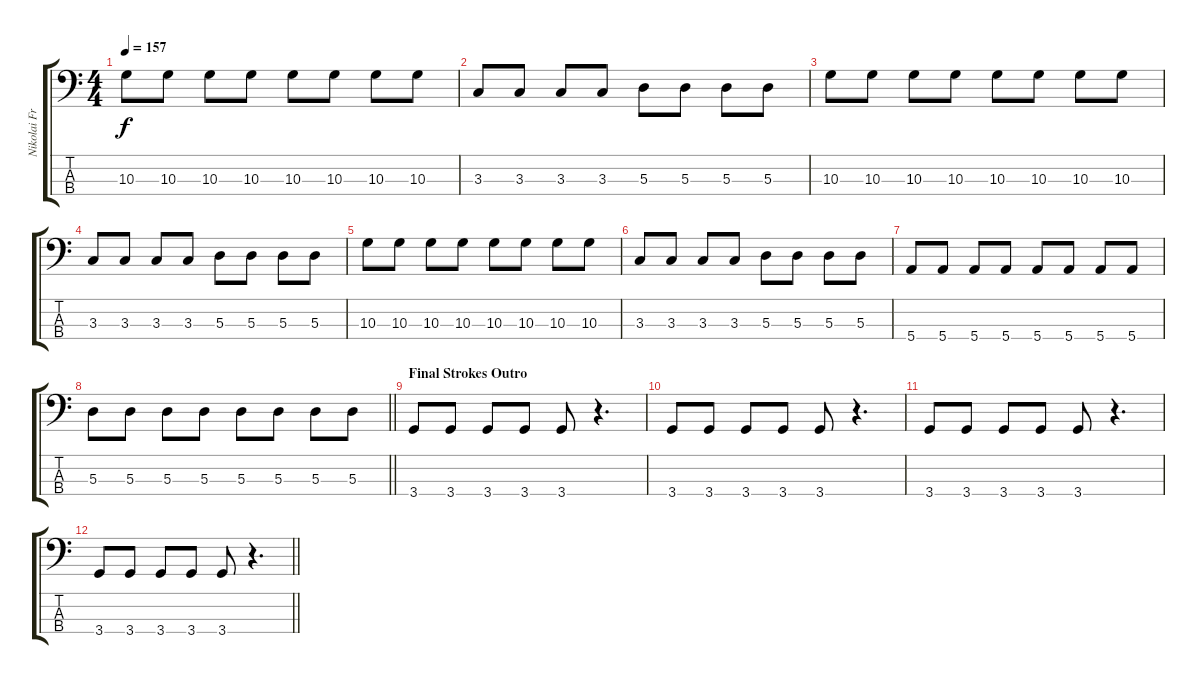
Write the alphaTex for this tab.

\track ("Nikolai Fraiture - Bass" "Nikolai Fr") {instrument electricbasspick}
\staff {score tabs}
\tuning (G2 D2 A1 E1) {hide}
\ts (4 4)
\tempo 157
\clef f4
\ks c
10.3.8{dy f} 10.3.8 10.3.8 10.3.8 10.3.8 10.3.8 10.3.8 10.3.8 |
3.3.8 3.3.8 3.3.8 3.3.8 5.3.8 5.3.8 5.3.8 5.3.8 |
10.3.8 10.3.8 10.3.8 10.3.8 10.3.8 10.3.8 10.3.8 10.3.8 |
3.3.8 3.3.8 3.3.8 3.3.8 5.3.8 5.3.8 5.3.8 5.3.8 |
10.3.8 10.3.8 10.3.8 10.3.8 10.3.8 10.3.8 10.3.8 10.3.8 |
3.3.8 3.3.8 3.3.8 3.3.8 5.3.8 5.3.8 5.3.8 5.3.8 |
5.4.8 5.4.8 5.4.8 5.4.8 5.4.8 5.4.8 5.4.8 5.4.8 |
\barLineRight lightlight
5.3.8 5.3.8 5.3.8 5.3.8 5.3.8 5.3.8 5.3.8 5.3.8 |
\section ("" "Final Strokes Outro")
3.4.8 3.4.8 3.4.8 3.4.8 3.4.8 r.4{d} |
3.4.8 3.4.8 3.4.8 3.4.8 3.4.8 r.4{d} |
3.4.8 3.4.8 3.4.8 3.4.8 3.4.8 r.4{d} |
\barLineRight lightlight
3.4.8 3.4.8 3.4.8 3.4.8 3.4.8 r.4{d}
